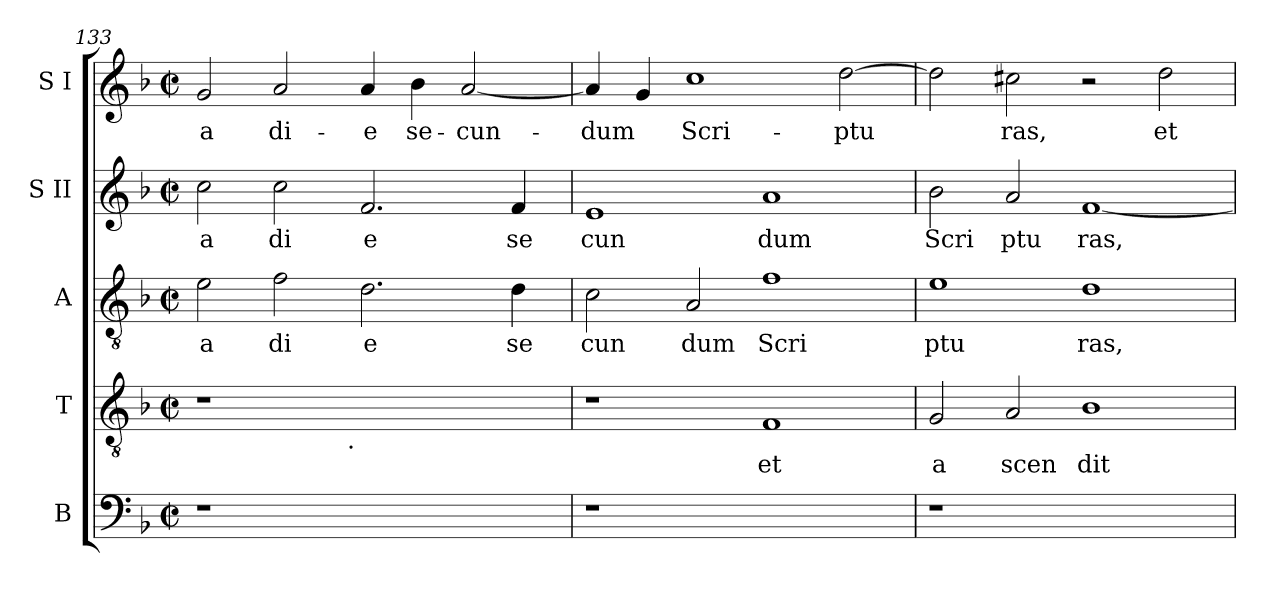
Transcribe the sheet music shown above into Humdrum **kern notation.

**kern	**kern	**text	**kern	**text	**kern	**text	**kern	**text
*part5	*part4	*part4	*part3	*part3	*part2	*part2	*part1	*part1
*staff5	*staff4	*staff4	*staff3	*staff3	*staff2	*staff2	*staff1	*staff1
*I"B	*I"T	*	*I"A	*	*I"S II	*	*I"S I	*
*I'B	*I'T	*	*I'A	*	*I'S II	*	*I'S I	*
!!LO:LB:g=z
*clefF4	*clefGv2	*	*clefGv2	*	*clefG2	*	*clefG2	*
*k[b-]	*k[b-]	*	*k[b-]	*	*k[b-]	*	*k[b-]	*
*F:	*F:	*	*F:	*	*F:	*	*F:	*
*M2/2	*M2/2	*	*M2/2	*	*M2/2	*	*M2/2	*
*met(c|)	*met(c|)	*	*met(c|)	*	*met(c|)	*	*met(c|)	*
=133	=133	=133	=133	=133	=133	=133	=133	=133
!	!	!	!	!LO:LY:b:cj	!	!LO:LY:b:cj	!	!LO:LY:b:cj
*	*^	*	*	*	*	*	*	*
1r	1r	2ryy	.	2e\	a	2cc\	-a	2g/	a
!	!	!	!	!	!LO:LY:b:cj	!	!LO:LY:b:cj	!	!LO:LY:b:cj
.	.	4...ryy	.	2f\	di	2cc\	di	2a/	di-
!	!	!LO:TX:b:t=.	!	!	!	!	!	!	!
.	.	1ryy	.	.	.	.	.	.	.
!	!	!	!	!	!LO:LY:b:cj	!	!LO:LY:b:cj	!	!LO:LY:b:cj
1ryy	1ryy	.	.	2.d\	e	2.f/	e	4a/	-e
!	!	!	!	!	!	!	!	!	!LO:LY:b:cj
.	.	.	.	.	.	.	.	4b-\	se-
!	!	!	!	!	!	!	!	!	!LO:LY:b:cj
.	.	.	.	.	.	.	.	[<2a/	-cun-
!	!	!	!	!	!LO:LY:b:cj	!	!LO:LY:b:cj	!	!
.	.	.	.	4d\	se	4f/	se	.	.
.	.	32ryy	.	.	.	.	.	.	.
=134	=134	=134	=134	=134	=134	=134	=134	=134	=134
!	!	!	!	!	!LO:LY:b:cj	!	!LO:LY:b:cj	!	!LO:LY:b:cj
*	*v	*v	*	*	*	*	*	*	*
1r	1r	.	2c\	cun	1e	cun	4a/]	-dum
!	!	!	!	!	!	!	!	!LO:LY:b:cj
.	.	.	.	.	.	.	4g/	.
!	!	!	!	!LO:LY:b:cj	!	!	!	!LO:LY:b:cj
.	.	.	2A/	dum	.	.	1cc	Scri-
!	!	!LO:LY:b:cj	!	!LO:LY:b:cj	!	!LO:LY:b:cj	!	!
1ryy	1F	et	1f	Scri	1a	dum	.	.
!	!	!	!	!	!	!	!	!LO:LY:b:cj
.	.	.	.	.	.	.	[>2dd\	-ptu-
=135	=135	=135	=135	=135	=135	=135	=135	=135
!	!	!LO:LY:b:cj	!	!LO:LY:b:cj	!	!LO:LY:b:cj	!	!LO:LY:b:cj
1r	2G/	a	1e	ptu	2b-\	Scri	2dd\]	--
!	!	!LO:LY:b:cj	!	!	!	!LO:LY:b:cj	!	!LO:LY:b:cj
.	2A/	scen	.	.	2a/	ptu	2cc#X\	-ras,
!	!	!LO:LY:b:cj	!	!LO:LY:b:cj	!	!LO:LY:b:cj	!	!
1ryy	1B-	dit	1d	ras,	[<1f	ras,	2r	.
!	!	!	!	!	!	!	!	!LO:LY:b:cj
.	.	.	.	.	.	.	2dd\	et
=	=	=	=	=	=	=	=	=
*-	*-	*-	*-	*-	*-	*-	*-	*-
